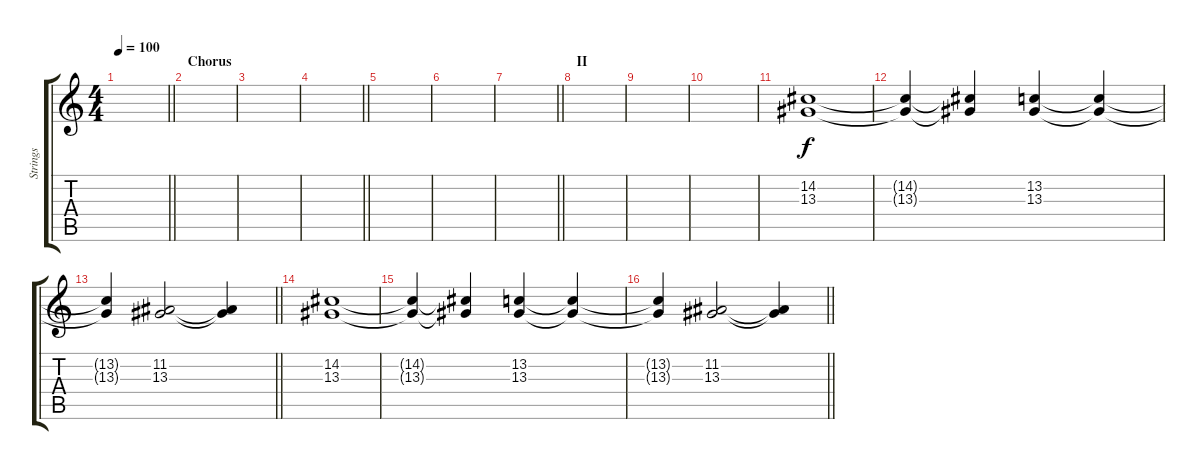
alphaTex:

\track ("Strings" "Strings") {instrument stringensemble1}
\staff {score tabs}
\tuning (E4 B3 G3 D3 A2 E2) {hide}
\ts (4 4)
\tempo 100
\clef g2
\barLineRight lightlight
\ks c
|
\section ("" "Chorus")
|
|
\barLineRight lightlight
|
|
|
\barLineRight lightlight
|
\section ("" "II")
|
|
|
(14.2 13.3).1 |
(14.2{t} 13.3{t}).4 (14.2{t} 13.3{t}).4 (13.2 13.3).4 (13.2{t} 13.3{t}).4 |
\barLineRight lightlight
(13.2{t} 13.3{t}).4 (11.2 13.3).2 (11.2{t} 13.3{t}).4 |
(14.2 13.3).1 |
(14.2{t} 13.3{t}).4 (14.2{t} 13.3{t}).4 (13.2 13.3).4 (13.2{t} 13.3{t}).4 |
\barLineRight lightlight
(13.2{t} 13.3{t}).4 (11.2 13.3).2 (11.2{t} 13.3{t}).4
